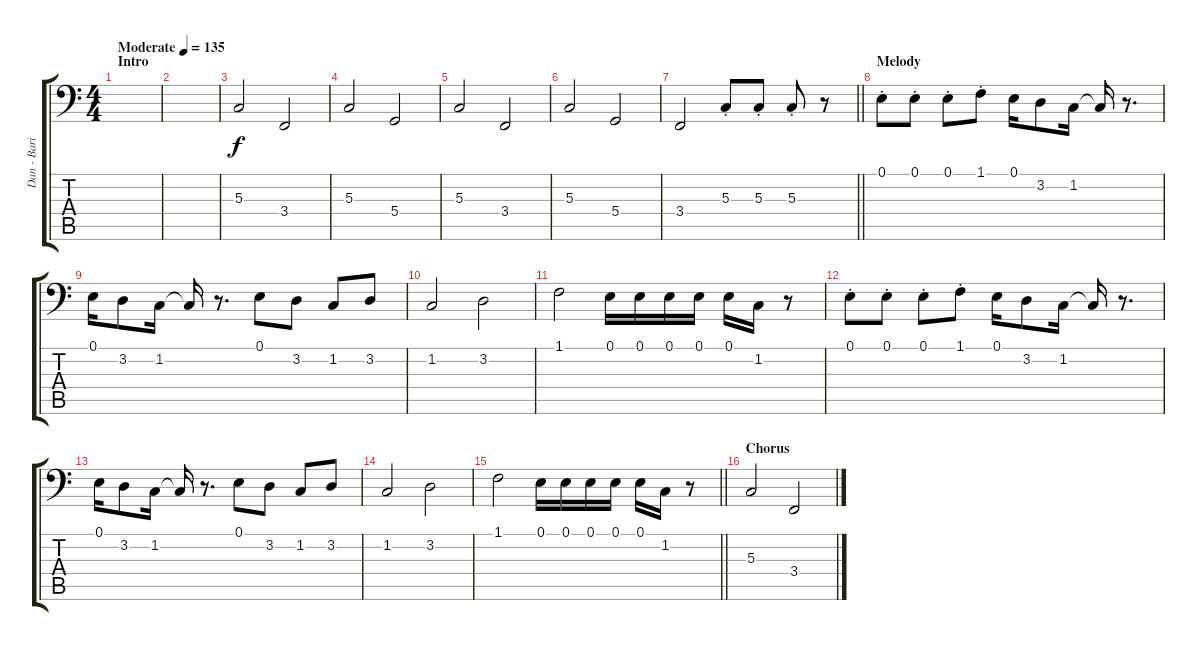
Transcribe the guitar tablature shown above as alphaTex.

\track ("Dan - Bari Sax" "Dan - Bari") {instrument baritonesax}
\staff {score tabs}
\tuning (E3 B2 G2 D2 A1 E1) {hide}
\ts (4 4)
\section ("" "Intro")
\tempo (135 "Moderate")
\clef f4
\ks c
|
|
5.3.2 3.4.2 |
5.3.2 5.4.2 |
5.3.2 3.4.2 |
5.3.2 5.4.2 |
\barLineRight lightlight
3.4.2 5.3{st}.8 5.3{st}.8 5.3{st}.8 r.8 |
\section ("" "Melody")
0.1{st}.8 0.1{st}.8 0.1{st}.8 1.1{st}.8 0.1.16 3.2.8 1.2.16 1.2{t}.16 r.8{d} |
0.1.16 3.2.8 1.2.16 1.2{t}.16 r.8{d} 0.1.8 3.2.8 1.2.8 3.2.8 |
1.2.2 3.2.2 |
1.1.2 0.1.16 0.1.16 0.1.16 0.1.16 0.1.16 1.2.16 r.8 |
0.1{st}.8 0.1{st}.8 0.1{st}.8 1.1{st}.8 0.1.16 3.2.8 1.2.16 1.2{t}.16 r.8{d} |
0.1.16 3.2.8 1.2.16 1.2{t}.16 r.8{d} 0.1.8 3.2.8 1.2.8 3.2.8 |
1.2.2 3.2.2 |
\barLineRight lightlight
1.1.2 0.1.16 0.1.16 0.1.16 0.1.16 0.1.16 1.2.16 r.8 |
\section ("" "Chorus")
5.3.2 3.4.2
